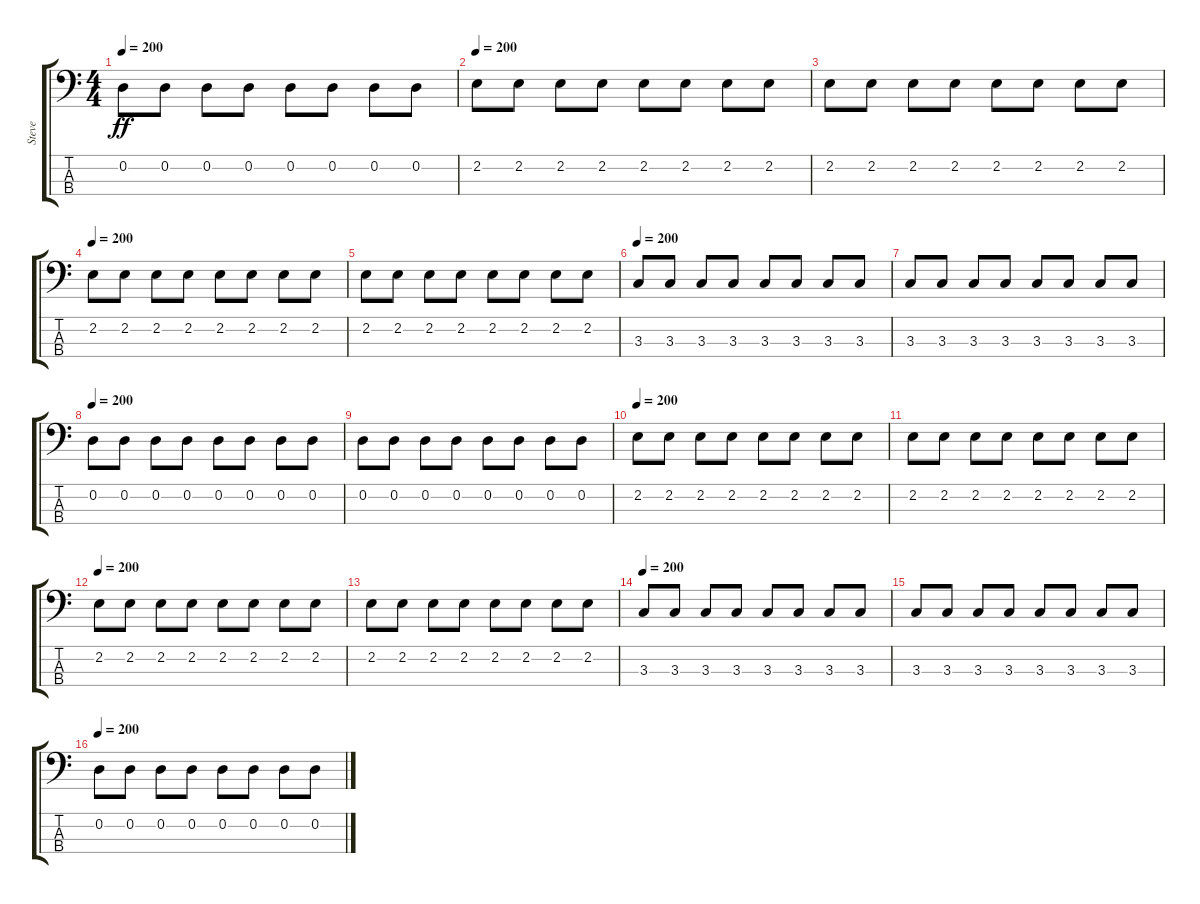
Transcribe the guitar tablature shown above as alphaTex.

\track ("Steve" "Steve") {instrument electricbassfinger}
\staff {score tabs}
\tuning (G2 D2 A1 E1) {hide}
\ts (4 4)
\tempo 200
\clef f4
\ks c
0.2.8{dy ff} 0.2.8 0.2.8 0.2.8 0.2.8 0.2.8 0.2.8 0.2.8 |
\tempo 200
2.2.8 2.2.8 2.2.8 2.2.8 2.2.8 2.2.8 2.2.8 2.2.8 |
2.2.8 2.2.8 2.2.8 2.2.8 2.2.8 2.2.8 2.2.8 2.2.8 |
\tempo 200
2.2.8 2.2.8 2.2.8 2.2.8 2.2.8 2.2.8 2.2.8 2.2.8 |
2.2.8 2.2.8 2.2.8 2.2.8 2.2.8 2.2.8 2.2.8 2.2.8 |
\tempo 200
3.3.8 3.3.8 3.3.8 3.3.8 3.3.8 3.3.8 3.3.8 3.3.8 |
3.3.8 3.3.8 3.3.8 3.3.8 3.3.8 3.3.8 3.3.8 3.3.8 |
\tempo 200
0.2.8 0.2.8 0.2.8 0.2.8 0.2.8 0.2.8 0.2.8 0.2.8 |
0.2.8 0.2.8 0.2.8 0.2.8 0.2.8 0.2.8 0.2.8 0.2.8 |
\tempo 200
2.2.8 2.2.8 2.2.8 2.2.8 2.2.8 2.2.8 2.2.8 2.2.8 |
2.2.8 2.2.8 2.2.8 2.2.8 2.2.8 2.2.8 2.2.8 2.2.8 |
\tempo 200
2.2.8 2.2.8 2.2.8 2.2.8 2.2.8 2.2.8 2.2.8 2.2.8 |
2.2.8 2.2.8 2.2.8 2.2.8 2.2.8 2.2.8 2.2.8 2.2.8 |
\tempo 200
3.3.8 3.3.8 3.3.8 3.3.8 3.3.8 3.3.8 3.3.8 3.3.8 |
3.3.8 3.3.8 3.3.8 3.3.8 3.3.8 3.3.8 3.3.8 3.3.8 |
\tempo 200
0.2.8 0.2.8 0.2.8 0.2.8 0.2.8 0.2.8 0.2.8 0.2.8
